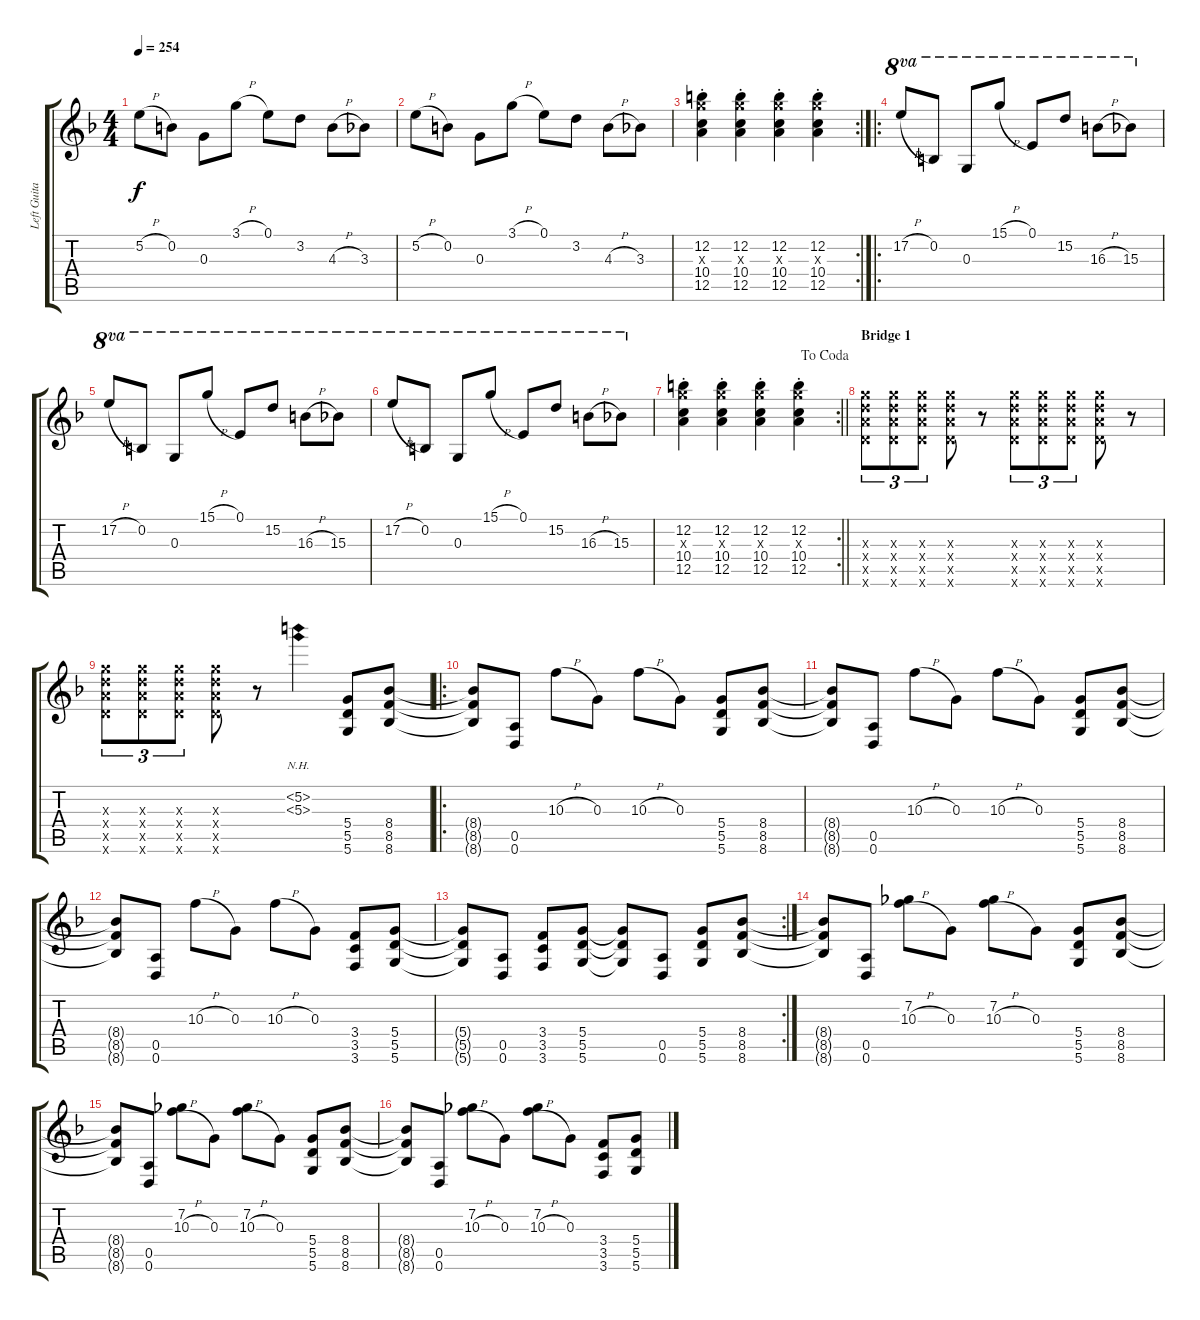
\track ("Left Guitar" "Left Guita") {instrument distortionguitar}
\staff {score tabs}
\tuning (E4 B3 G3 D3 A2 D2) {hide}
\ts (4 4)
\tempo 254
\clef g2
\ks f
5.2{h}.8{dy f} 0.2.8 0.3.8 3.1{h}.8 0.1.8 3.2.8 4.3{h}.8 3.3.8 |
5.2{h}.8 0.2.8 0.3.8 3.1{h}.8 0.1.8 3.2.8 4.3{h}.8 3.3.8 |
\rc 2
(12.2{st} 12.3{st x} 10.4{st} 12.5{st}).4 (12.2{st} 12.3{st x} 10.4{st} 12.5{st}).4 (12.2{st} 12.3{st x} 10.4{st} 12.5{st}).4 (12.2{st} 12.3{st x} 10.4{st} 12.5{st}).4 |
\ro
17.2{h}.8{ot 8va} 0.2.8{ot 8va} 0.3.8{ot 8va} 15.1{h}.8{ot 8va} 0.1.8{ot 8va} 15.2.8{ot 8va} 16.3{h}.8{ot 8va} 15.3.8{ot 8va} |
17.2{h}.8{ot 8va} 0.2.8{ot 8va} 0.3.8{ot 8va} 15.1{h}.8{ot 8va} 0.1.8{ot 8va} 15.2.8{ot 8va} 16.3{h}.8{ot 8va} 15.3.8{ot 8va} |
17.2{h}.8{ot 8va} 0.2.8{ot 8va} 0.3.8{ot 8va} 15.1{h}.8{ot 8va} 0.1.8{ot 8va} 15.2.8{ot 8va} 16.3{h}.8{ot 8va} 15.3.8{ot 8va} |
\rc 2
\jump dacoda
\barLineRight lightlight
(12.2{st} 12.3{st x} 10.4{st} 12.5{st}).4 (12.2{st} 12.3{st x} 10.4{st} 12.5{st}).4 (12.2{st} 12.3{st x} 10.4{st} 12.5{st}).4 (12.2{st} 12.3{st x} 10.4{st} 12.5{st}).4 |
\section ("" "Bridge 1")
(12.3{x} 12.4{x} 12.5{x} 12.6{x}).8{tu (3 2)} (12.3{x} 12.4{x} 12.5{x} 12.6{x}).8{tu (3 2)} (12.3{x} 12.4{x} 12.5{x} 12.6{x}).8{tu (3 2)} (12.3{x} 12.4{x} 12.5{x} 12.6{x}).8 r.8 (12.3{x} 12.4{x} 12.5{x} 12.6{x}).8{tu (3 2)} (12.3{x} 12.4{x} 12.5{x} 12.6{x}).8{tu (3 2)} (12.3{x} 12.4{x} 12.5{x} 12.6{x}).8{tu (3 2)} (12.3{x} 12.4{x} 12.5{x} 12.6{x}).8 r.8 |
(12.3{x} 12.4{x} 12.5{x} 12.6{x}).8{tu (3 2)} (12.3{x} 12.4{x} 12.5{x} 12.6{x}).8{tu (3 2)} (12.3{x} 12.4{x} 12.5{x} 12.6{x}).8{tu (3 2)} (12.3{x} 12.4{x} 12.5{x} 12.6{x}).8 r.8 (5.2{nh} 5.3{nh}).4 (5.4 5.5 5.6).8 (8.4 8.5 8.6).8 |
\ro
(8.4{t} 8.5{t} 8.6{t}).8 (0.5 0.6).8 10.3{h}.8 0.3.8 10.3{h}.8 0.3.8 (5.4 5.5 5.6).8 (8.4 8.5 8.6).8 |
(8.4{t} 8.5{t} 8.6{t}).8 (0.5 0.6).8 10.3{h}.8 0.3.8 10.3{h}.8 0.3.8 (5.4 5.5 5.6).8 (8.4 8.5 8.6).8 |
(8.4{t} 8.5{t} 8.6{t}).8 (0.5 0.6).8 10.3{h}.8 0.3.8 10.3{h}.8 0.3.8 (3.4 3.5 3.6).8 (5.4 5.5 5.6).8 |
\rc 2
(5.4{t} 5.5{t} 5.6{t}).8 (0.5 0.6).8 (3.4 3.5 3.6).8 (5.4 5.5 5.6).8 (5.4{t} 5.5{t} 5.6{t}).8 (0.5 0.6).8 (5.4 5.5 5.6).8 (8.4 8.5 8.6).8 |
(8.4{t} 8.5{t} 8.6{t}).8 (0.5 0.6).8 (7.2 10.3{h}).8 0.3.8 (7.2 10.3{h}).8 0.3.8 (5.4 5.5 5.6).8 (8.4 8.5 8.6).8 |
(8.4{t} 8.5{t} 8.6{t}).8 (0.5 0.6).8 (7.2 10.3{h}).8 0.3.8 (7.2 10.3{h}).8 0.3.8 (5.4 5.5 5.6).8 (8.4 8.5 8.6).8 |
(8.4{t} 8.5{t} 8.6{t}).8 (0.5 0.6).8 (7.2 10.3{h}).8 0.3.8 (7.2 10.3{h}).8 0.3.8 (3.4 3.5 3.6).8 (5.4 5.5 5.6).8
